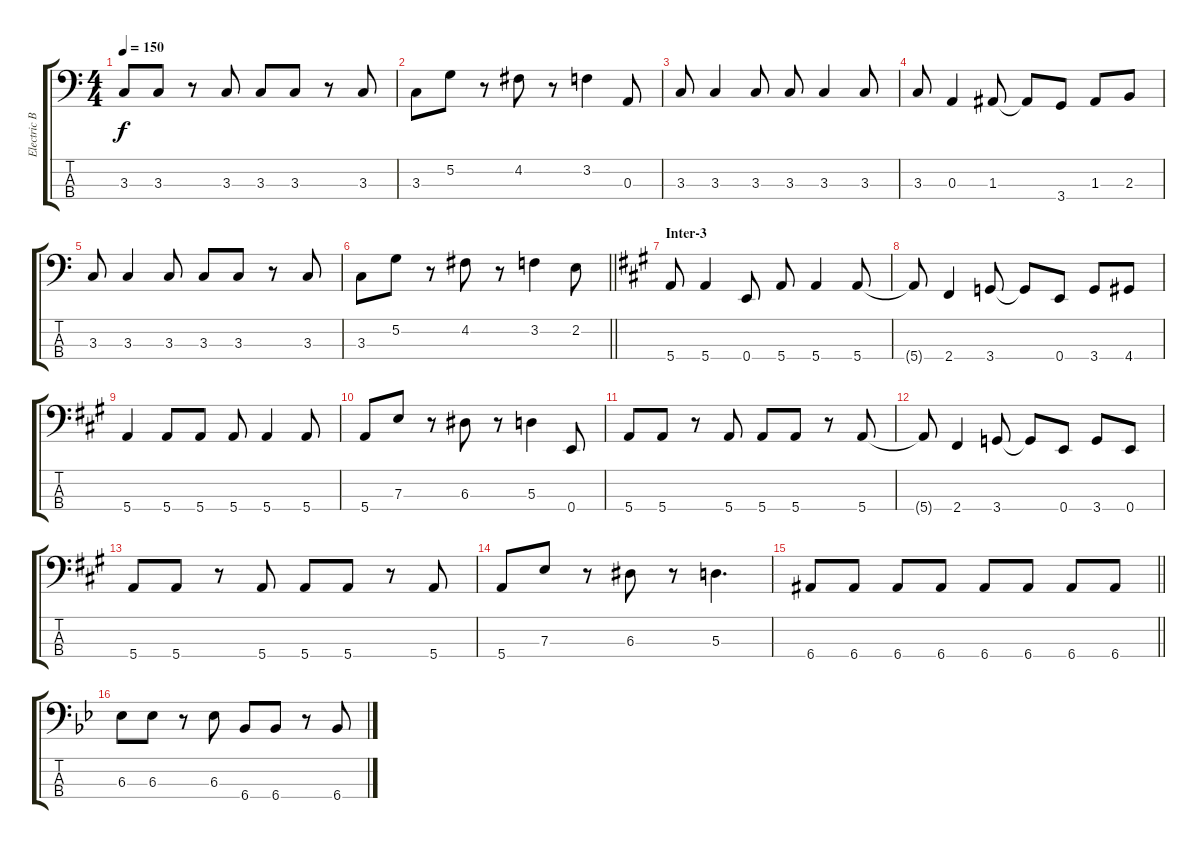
\track ("Electric Bass" "Electric B") {instrument electricbassfinger}
\staff {score tabs}
\tuning (G2 D2 A1 E1) {hide}
\ts (4 4)
\tempo 150
\clef f4
\ks c
3.3.8{dy f} 3.3.8 r.8 3.3.8 3.3.8 3.3.8 r.8 3.3.8 |
3.3.8 5.2.8 r.8 4.2.8 r.8 3.2.4 0.3.8 |
3.3.8 3.3.4 3.3.8 3.3.8 3.3.4 3.3.8 |
3.3.8 0.3.4 1.3.8 1.3{t}.8 3.4.8 1.3.8 2.3.8 |
3.3.8 3.3.4 3.3.8 3.3.8 3.3.8 r.8 3.3.8 |
\barLineRight lightlight
3.3.8 5.2.8 r.8 4.2.8 r.8 3.2.4 2.2.8 |
\section ("" "Inter-3")
\ks a
5.4.8 5.4.4 0.4.8 5.4.8 5.4.4 5.4.8 |
5.4{t}.8 2.4.4 3.4.8 3.4{t}.8 0.4.8 3.4.8 4.4.8 |
5.4.4 5.4.8 5.4.8 5.4.8 5.4.4 5.4.8 |
5.4.8 7.3.8 r.8 6.3.8 r.8 5.3.4 0.4.8 |
5.4.8 5.4.8 r.8 5.4.8 5.4.8 5.4.8 r.8 5.4.8 |
5.4{t}.8 2.4.4 3.4.8 3.4{t}.8 0.4.8 3.4.8 0.4.8 |
5.4.8 5.4.8 r.8 5.4.8 5.4.8 5.4.8 r.8 5.4.8 |
5.4.8 7.3.8 r.8 6.3.8 r.8 5.3.4{d} |
\barLineRight lightlight
6.4.8 6.4.8 6.4.8 6.4.8 6.4.8 6.4.8 6.4.8 6.4.8 |
\section ("" "")
\ks bb
6.3.8 6.3.8 r.8 6.3.8 6.4.8 6.4.8 r.8 6.4.8
